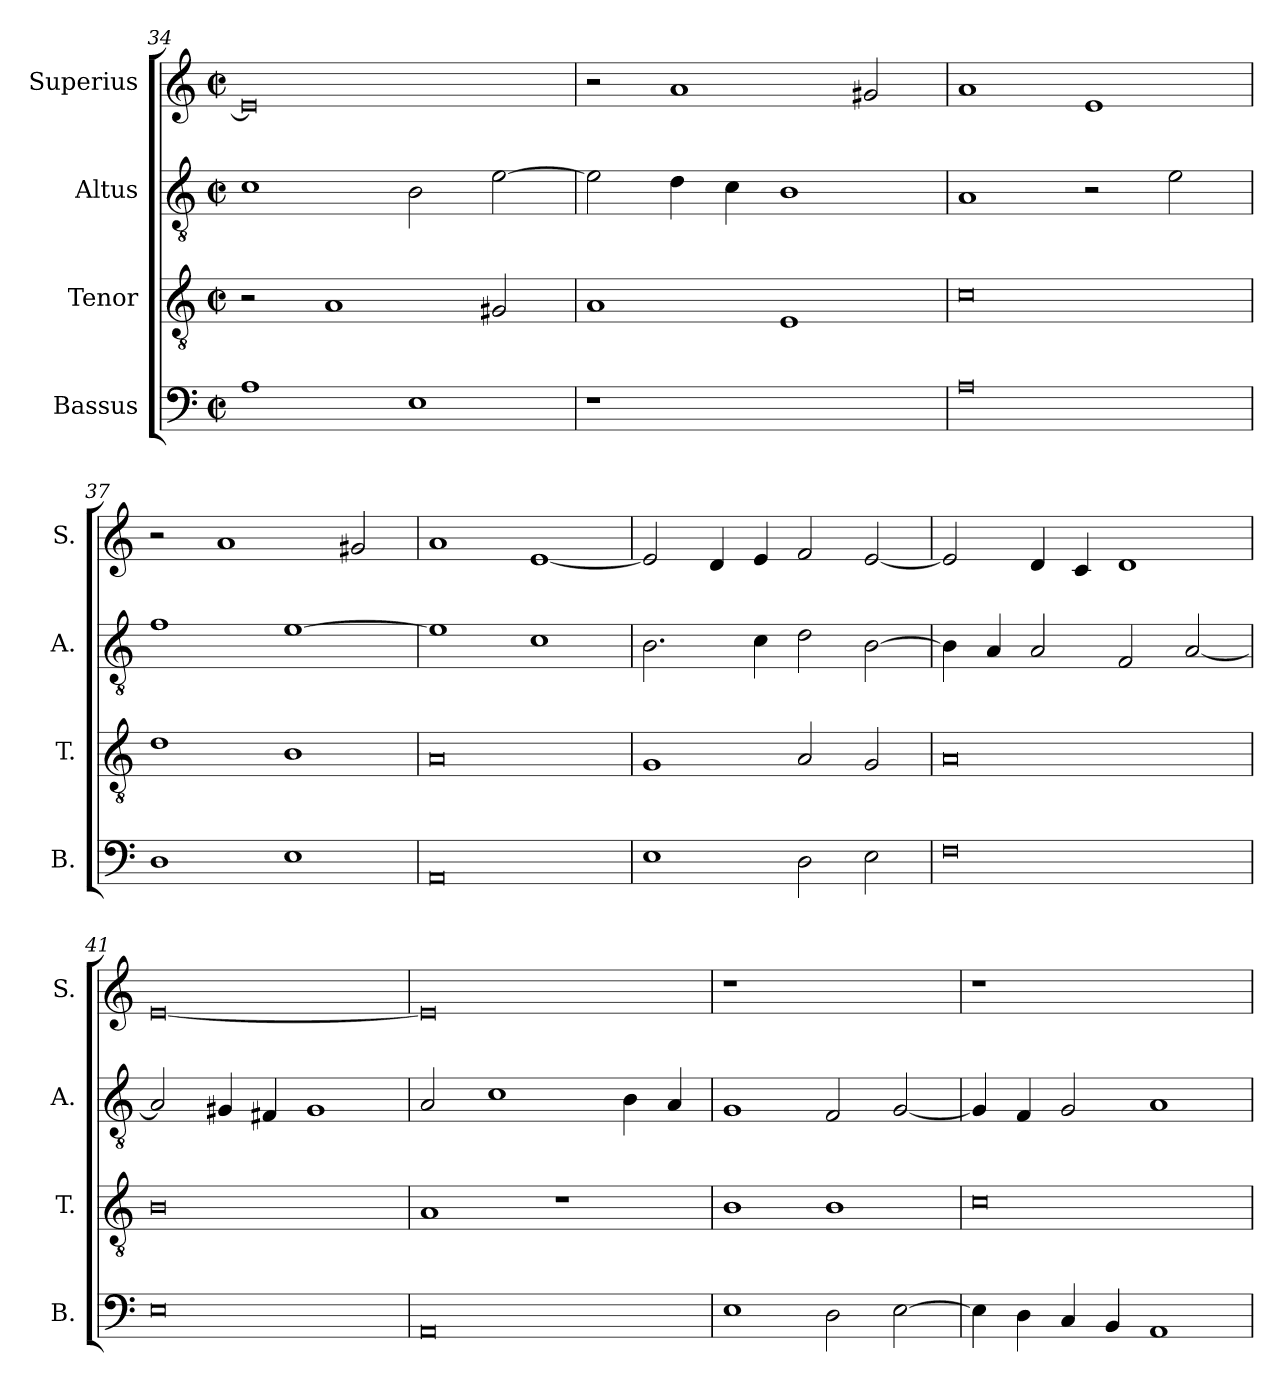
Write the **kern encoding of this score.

**kern	**kern	**kern	**kern
*part4	*part3	*part2	*part1
*staff4	*staff3	*staff2	*staff1
*I"Bassus	*I"Tenor	*I"Altus	*I"Superius
*I'B.	*I'T.	*I'A.	*I'S.
*clefF4	*clefGv2	*clefGv2	*clefG2
*	*ITrd7c12	*ITrd7c12	*
*k[]	*k[]	*k[]	*k[]
*C:	*C:	*C:	*C:
*M2/2	*M2/2	*M2/2	*M2/2
*met(c|)	*met(c|)	*met(c|)	*met(c|)
=34	=34	=34	=34
1Ai	2r	1Ci	0ei]
.	1AAi	.	.
1Ei	.	2BBi\	.
.	2GG#Xi/	[>2Ei\	.
=35	=35	=35	=35
!LO:N:vis=1	!	!	!
1r	1AAi	2Ei\]	2r
.	.	4Di\	1ai
.	.	4Ci\	.
1ryy	1EEi	1BBi	.
.	.	.	2g#Xi/
=36	=36	=36	=36
0Ai	0Ci	1AAi	1ai
.	.	2r	1ei
.	.	2Ei\	.
!!LO:PB:g=z
=37	=37	=37	=37
1Di	1Di	1Fi	2r
.	.	.	1ai
1Ei	1BBi	[>1Ei	.
.	.	.	2g#Xi/
=38	=38	=38	=38
0AAi	0AAi	1Ei]	1ai
.	.	1Ci	[<1ei
=39	=39	=39	=39
1Ei	1GGi	2.BBi\	2ei/]
.	.	.	4di/
.	.	4Ci\	4ei/
2Di\	2AAi/	2Di\	2fi/
2Ei\	2GGi/	[>2BBi\	[<2ei/
=40	=40	=40	=40
0Fi	0AAi	4BBi\]	2ei/]
.	.	4AAi/	.
.	.	2AAi/	4di/
.	.	.	4ci/
.	.	2FFi/	1di
.	.	[<2AAi/	.
=41	=41	=41	=41
0Ei	0BBi	2AAi/]	[<0ei
.	.	4GG#Xi/	.
.	.	4FF#Xi/	.
.	.	1GG#i	.
!!LO:LB:g=z
=42	=42	=42	=42
0AAi	1AAi	2AAi/	0ei]
.	.	1Ci	.
.	1r	.	.
.	.	4BBi\	.
.	.	4AAi/	.
=43	=43	=43	=43
!	!	!	!LO:N:vis=1
1Ei	1BBi	1GGi	1r
2Di\	1BBi	2FFi/	1ryy
[>2Ei\	.	[<2GGi/	.
=44	=44	=44	=44
!	!	!	!LO:N:vis=1
4Ei\]	0Ci	4GGi/]	1r
4Di\	.	4FFi/	.
4Ci/	.	2GGi/	.
4BBi/	.	.	.
1AAi	.	1AAi	1ryy
=	=	=	=
*-	*-	*-	*-
